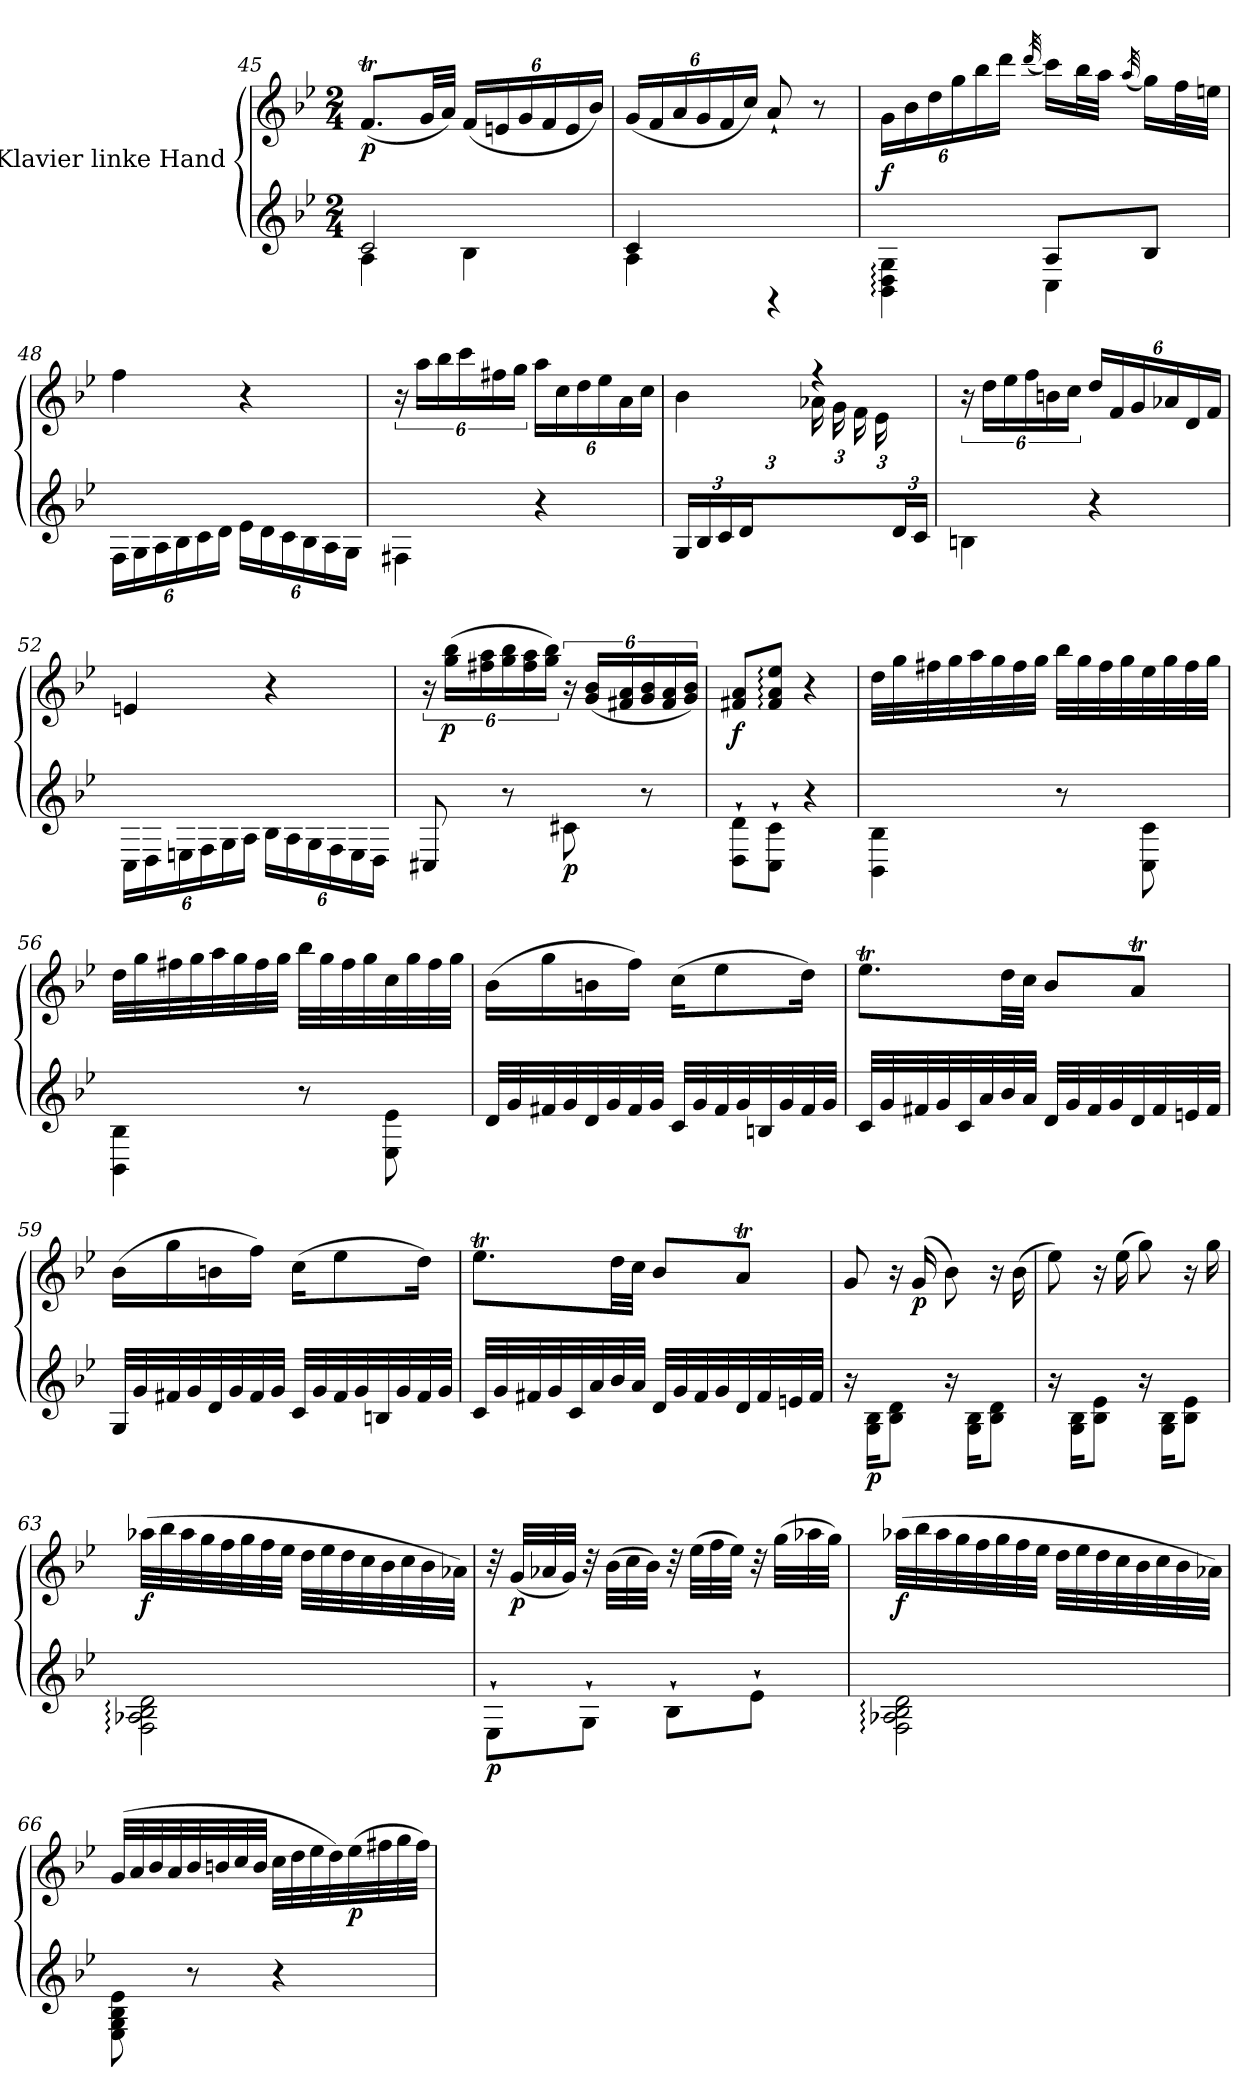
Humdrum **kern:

**kern	**kern	**dynam
*part1	*part1	*part1
*staff2	*staff1	*staff1/2
*I"Klavier linke Hand	*	*
*clefG2	*clefG2	*
*k[b-e-]	*k[b-e-]	*
*M2/4	*M2/4	*
=45	=45	=45
*^	*	*
!	!	!	!LO:DY:b
2c/	4A\	(<8.fT/L	p
.	.	32g/LL	.
.	.	32a/JJJ)	.
*	*	*Xbrackettup	*
.	4B-\	(<24f/LL	.
.	.	24en/	.
.	.	24g/	.
.	.	24f/	.
.	.	24e/	.
.	.	24b-/JJ)	.
=46	=46	=46	=46
4c/	4A\	(<24g/LL	.
.	.	24f/	.
.	.	24a/	.
.	.	24g/	.
.	.	24f/	.
.	.	24cc/JJ)	.
4rGG	4ryy	8a`/	.
.	.	8r	.
=47	=47	=47	=47
!	!	!	!LO:DY:a=2
4BB-\: 4D\: 4G\:	4ryy	24g\LL	f
.	.	24b-\	.
.	.	24dd\	.
.	.	24gg\	.
.	.	24bb-\	.
.	.	24ddd\JJ	.
.	.	(<32qddd/	.
8A/L	4C\	16ccc\LL)	.
.	.	32bb-\L	.
.	.	32aa\JJJ	.
.	.	(<32qaa/	.
8B-/J	.	16gg\LL)	.
.	.	32ff\L	.
.	.	32een\JJJ	.
*v	*v	*	*
=48	=48	=48
*Xbrackettup	*	*
24F\LL	4ff\	.
24G\	.	.
24A\	.	.
24B-\	.	.
24c\	.	.
24d\JJ	.	.
24e-\LL	4r	.
24d\	.	.
24c\	.	.
24B-\	.	.
24A\	.	.
24G\JJ	.	.
=49	=49	=49
*	*brackettup	*
4F#X\	24r	.
.	24aa\LL	.
.	24bb-\	.
*	*Xbrackettup	*
.	24ccc\	.
.	24ff#X\	.
.	24gg\JJ	.
4r	24aa\LL	.
.	24cc\	.
.	24dd\	.
.	24ee-\	.
.	24a\	.
.	24cc\JJ	.
=50	=50	=50
*	*^	*
24G/LL	4b-\	6ryy	.
24B-/	.	.	.
24c/	.	.	.
24d/	.	.	.
4ryy	.	24f\	.
.	.	24g\JJ	.
.	4rff	24a-X\LL	.
.	.	24g\	.
.	.	24f\	.
.	.	24e-\	.
24d/	.	12ryy	.
24c/JJ	.	.	.
*	*v	*v	*
=51	=51	=51
*	*brackettup	*
4Bn\	24r	.
.	24dd\LL	.
.	24ee-\	.
*	*Xbrackettup	*
.	24ff\	.
.	24bn\	.
.	24cc\JJ	.
4r	24dd/LL	.
.	24f/	.
.	24g/	.
.	24a-X/	.
.	24d/	.
.	24f/JJ	.
=52	=52	=52
24C\LL	4en/	.
24D\	.	.
24En\	.	.
24F\	.	.
24G\	.	.
24A\JJ	.	.
24B-\LL	4r	.
24A\	.	.
24G\	.	.
24F\	.	.
24E\	.	.
24D\JJ	.	.
=53	=53	=53
*	*brackettup	*
8C#X/	24r	.
!	!	!LO:DY:b
.	(>24gg\ 24bb-\LL	p
.	24ff#X\ 24aa\	.
*	*Xbrackettup	*
8r	24gg\ 24bb-\	.
.	24ff#\ 24aa\	.
.	24gg\ 24bb-\JJ)	.
*	*brackettup	*
!	!	!LO:DY:b=2
8c#X\	24r	p
.	(<24g/ 24b-/LL	.
.	24f#X/ 24a/	.
*	*Xbrackettup	*
8r	24g/ 24b-/	.
.	24f#/ 24a/	.
.	24g/ 24b-/JJ)	.
=54	=54	=54
!	!	!LO:DY:b
8D\` 8d\`L	8f#X/ 8a/L	f
8C\` 8c\`J	8f#/: 8a/: 8ee-/:J	.
4r	4r	.
=55	=55	=55
4BB-\ 4B-\	32dd\LLL	.
.	32gg\	.
.	32ff#X\	.
.	32gg\	.
.	32aa\	.
.	32gg\	.
.	32ff#\	.
.	32gg\JJJ	.
8r	32bb-\LLL	.
.	32gg\	.
.	32ff#\	.
.	32gg\	.
8C\ 8c\	32ee-\	.
.	32gg\	.
.	32ff#\	.
.	32gg\JJJ	.
=56	=56	=56
4BB-\ 4B-\	32dd\LLL	.
.	32gg\	.
.	32ff#X\	.
.	32gg\	.
.	32aa\	.
.	32gg\	.
.	32ff#\	.
.	32gg\JJJ	.
8r	32bb-\LLL	.
.	32gg\	.
.	32ff#\	.
.	32gg\	.
8E-\ 8e-\	32cc\	.
.	32gg\	.
.	32ff#\	.
.	32gg\JJJ	.
=57	=57	=57
32d/LLL	(>16b-\LL	.
32g/	.	.
32f#X/	16gg\	.
32g/	.	.
32d/	16bn\	.
32g/	.	.
32f#/	16ff\JJ)	.
32g/JJJ	.	.
32c/LLL	(>16cc\KL	.
32g/	.	.
32f#/	8ee-\	.
32g/	.	.
32Bn/	.	.
32g/	.	.
32f#/	16dd\Jk)	.
32g/JJJ	.	.
=58	=58	=58
32c/LLL	8.ee-T\L	.
32g/	.	.
32f#X/	.	.
32g/	.	.
32c/	.	.
32a/	.	.
32b-/	32dd\LL	.
32a/JJJ	32cc\JJJ	.
32d/LLL	8b-/L	.
32g/	.	.
32f#/	.	.
32g/	.	.
32d/	8at/J	.
32f#/	.	.
32en/	.	.
32f#/JJJ	.	.
=59	=59	=59
32G/LLL	(>16b-\LL	.
32g/	.	.
32f#X/	16gg\	.
32g/	.	.
32d/	16bn\	.
32g/	.	.
32f#/	16ff\JJ)	.
32g/JJJ	.	.
32c/LLL	(>16cc\KL	.
32g/	.	.
32f#/	8ee-\	.
32g/	.	.
32Bn/	.	.
32g/	.	.
32f#/	16dd\Jk)	.
32g/JJJ	.	.
=60	=60	=60
32c/LLL	8.ee-T\L	.
32g/	.	.
32f#X/	.	.
32g/	.	.
32c/	.	.
32a/	.	.
32b-/	32dd\LL	.
32a/JJJ	32cc\JJJ	.
32d/LLL	8b-/L	.
32g/	.	.
32f#/	.	.
32g/	.	.
32d/	8at/J	.
32f#/	.	.
32en/	.	.
32f#/JJJ	.	.
=61	=61	=61
16r	8g/	.
!	!	!LO:DY:b=2
16G\ 16B-\KL	.	p
8B-\ 8d\J	16r	.
!	!	!LO:DY:b
.	(<16g/	p
16r	8b-\)	.
16G\ 16B-\KL	.	.
8B-\ 8d\J	16r	.
.	(>16b-\	.
=62	=62	=62
16r	8ee-\)	.
16G\ 16B-\KL	.	.
8B-\ 8e-\J	16r	.
.	(>16ee-\	.
16r	8gg\)	.
16G\ 16B-\KL	.	.
8B-\ 8e-\J	16r	.
.	16gg\	.
=63	=63	=63
!	!	!LO:DY:b
2F\: 2A-X\: 2B-\: 2d\:	(>32aa-X\LLL	f
.	32bb-\	.
.	32aa-\	.
.	32gg\	.
.	32ff\	.
.	32gg\	.
.	32ff\	.
.	32ee-\JJJ	.
.	32dd\LLL	.
.	32ee-\	.
.	32dd\	.
.	32cc\	.
.	32b-\	.
.	32cc\	.
.	32b-\	.
.	32a-X\JJJ)	.
=64	=64	=64
!	!	!LO:DY:b=2
8E-`\L	32r	p
!	!	!LO:DY:b
.	(<32g/LLL	p
.	32a-X/	.
.	32g/JJJ)	.
8G`\J	32r	.
.	(>32b-\LLL	.
.	32cc\	.
.	32b-\JJJ)	.
8B-`\L	32r	.
.	(>32ee-\LLL	.
.	32ff\	.
.	32ee-\JJJ)	.
8e-`\J	32r	.
.	(>32gg\LLL	.
.	32aa-X\	.
.	32gg\JJJ)	.
=65	=65	=65
!	!	!LO:DY:b
2F\: 2A-X\: 2B-\: 2d\:	(>32aa-X\LLL	f
.	32bb-\	.
.	32aa-\	.
.	32gg\	.
.	32ff\	.
.	32gg\	.
.	32ff\	.
.	32ee-\JJJ	.
.	32dd\LLL	.
.	32ee-\	.
.	32dd\	.
.	32cc\	.
.	32b-\	.
.	32cc\	.
.	32b-\	.
.	32a-X\JJJ)	.
=66	=66	=66
8E-\ 8G\ 8B-\ 8e-\	(>32g/LLL	.
.	32a/	.
.	32b-/	.
.	32a/	.
8r	32b-/	.
.	32bn/	.
.	32cc/	.
.	32b/JJJ	.
4r	32cc\LLL	.
.	32dd\	.
.	32ee-\	.
.	32dd\)	.
!	!	!LO:DY:b
.	(>32ee-\	p
.	32ff#X\	.
.	32gg\	.
.	32ff#\JJJ)	.
=	=	=
*-	*-	*-
